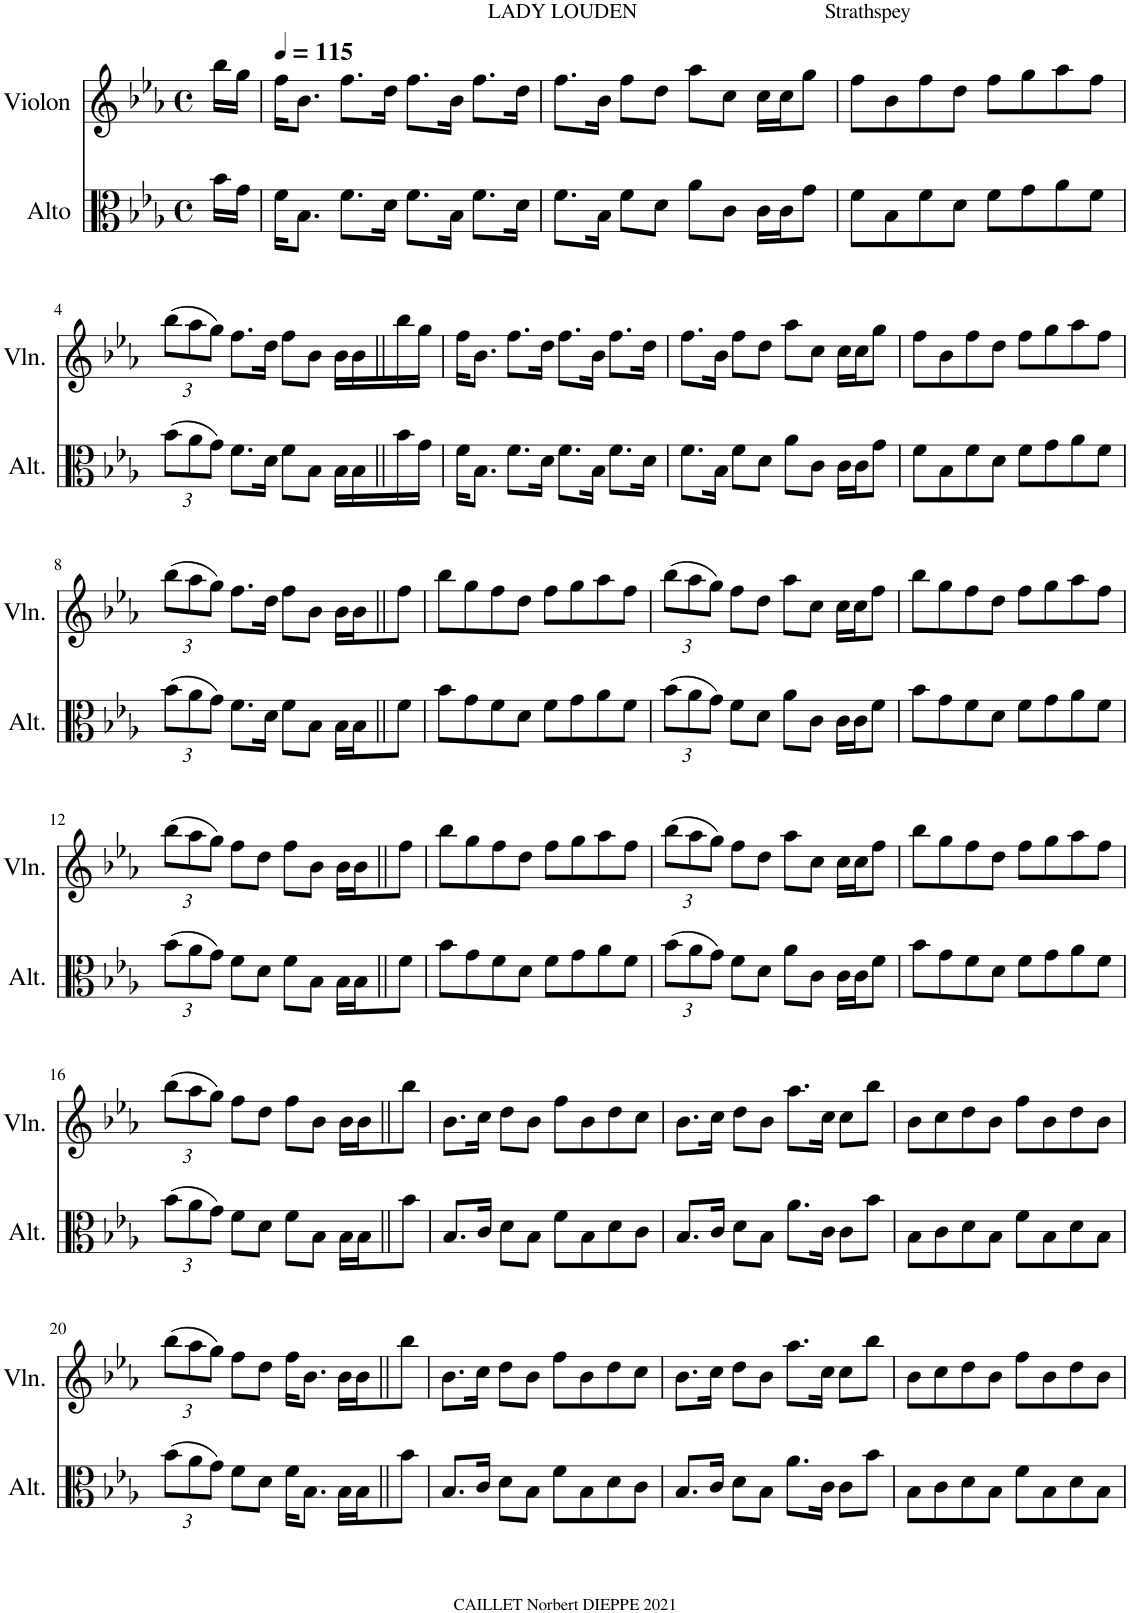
**kern	**kern
*part2	*part1
*staff2	*staff1
*I"Alto	*I"Violon
*I'Alt.	*I'Vln.
*clefC3	*clefG2
*k[b-e-a-]	*k[b-e-a-]
*M4/4	*M4/4
*met(c)	*met(c)
=	=
16b-\LL	16bb-\LL
16g\JJ	16gg\JJ
=1	=1
*	*MM115
16f\KL	16ff\KL
8.B-\J	8.b-\J
8.f\L	8.ff\L
16d\Jk	16dd\Jk
8.f\L	8.ff\L
16B-\Jk	16b-\Jk
!	!LO:TX:a:t=LADY LOUDEN
8.f\L	8.ff\L
16d\Jk	16dd\Jk
=2	=2
8.f\L	8.ff\L
16B-\Jk	16b-\Jk
8f\L	8ff\L
8d\J	8dd\J
8a-\L	8aa-\L
8c\J	8cc\J
16c\LL	16cc\LL
16c\J	16cc\J
8g\J	8gg\J
=3	=3
!	!LO:TX:a:t=Strathspey
8f\L	8ff\L
8B-\	8b-\
8f\	8ff\
8d\J	8dd\J
8f\L	8ff\L
8g\	8gg\
8a-\	8aa-\
8f\J	8ff\J
!!LO:LB:g=z
=4	=4
*Xbrackettup	*Xbrackettup
(12b-\L	(12bb-\L
12a-\	12aa-\
12g\J)	12gg\J)
8.f\L	8.ff\L
16d\Jk	16dd\Jk
8f\L	8ff\L
8B-\J	8b-\J
16B-\LL	16b-\LL
16B-\	16b-\
16b-\	16bb-\
16g\JJ	16gg\JJ
=5	=5
16f\KL	16ff\KL
8.B-\J	8.b-\J
8.f\L	8.ff\L
16d\Jk	16dd\Jk
8.f\L	8.ff\L
16B-\Jk	16b-\Jk
8.f\L	8.ff\L
16d\Jk	16dd\Jk
=6	=6
8.f\L	8.ff\L
16B-\Jk	16b-\Jk
8f\L	8ff\L
8d\J	8dd\J
8a-\L	8aa-\L
8c\J	8cc\J
16c\LL	16cc\LL
16c\J	16cc\J
8g\J	8gg\J
=7	=7
8f\L	8ff\L
8B-\	8b-\
8f\	8ff\
8d\J	8dd\J
8f\L	8ff\L
8g\	8gg\
8a-\	8aa-\
8f\J	8ff\J
!!LO:LB:g=z
=8	=8
(12b-\L	(12bb-\L
12a-\	12aa-\
12g\J)	12gg\J)
8.f\L	8.ff\L
16d\Jk	16dd\Jk
8f\L	8ff\L
8B-\J	8b-\J
16B-\LL	16b-\LL
16B-\J	16b-\J
8f\J	8ff\J
=9	=9
8b-\L	8bb-\L
8g\	8gg\
8f\	8ff\
8d\J	8dd\J
8f\L	8ff\L
8g\	8gg\
8a-\	8aa-\
8f\J	8ff\J
=10	=10
(12b-\L	(12bb-\L
12a-\	12aa-\
12g\J)	12gg\J)
8f\L	8ff\L
8d\J	8dd\J
8a-\L	8aa-\L
8c\J	8cc\J
16c\LL	16cc\LL
16c\J	16cc\J
8f\J	8ff\J
=11	=11
8b-\L	8bb-\L
8g\	8gg\
8f\	8ff\
8d\J	8dd\J
8f\L	8ff\L
8g\	8gg\
8a-\	8aa-\
8f\J	8ff\J
!!LO:LB:g=z
=12	=12
(12b-\L	(12bb-\L
12a-\	12aa-\
12g\J)	12gg\J)
8f\L	8ff\L
8d\J	8dd\J
8f\L	8ff\L
8B-\J	8b-\J
16B-\LL	16b-\LL
16B-\J	16b-\J
8f\J	8ff\J
=13	=13
8b-\L	8bb-\L
8g\	8gg\
8f\	8ff\
8d\J	8dd\J
8f\L	8ff\L
8g\	8gg\
8a-\	8aa-\
8f\J	8ff\J
=14	=14
(12b-\L	(12bb-\L
12a-\	12aa-\
12g\J)	12gg\J)
8f\L	8ff\L
8d\J	8dd\J
8a-\L	8aa-\L
8c\J	8cc\J
16c\LL	16cc\LL
16c\J	16cc\J
8f\J	8ff\J
=15	=15
8b-\L	8bb-\L
8g\	8gg\
8f\	8ff\
8d\J	8dd\J
8f\L	8ff\L
8g\	8gg\
8a-\	8aa-\
8f\J	8ff\J
!!LO:LB:g=z
=16	=16
(12b-\L	(12bb-\L
12a-\	12aa-\
12g\J)	12gg\J)
8f\L	8ff\L
8d\J	8dd\J
8f\L	8ff\L
8B-\J	8b-\J
16B-\LL	16b-\LL
16B-\J	16b-\J
8b-\J	8bb-\J
=17	=17
8.B-/L	8.b-\L
16c/Jk	16cc\Jk
8d\L	8dd\L
8B-\J	8b-\J
8f\L	8ff\L
8B-\	8b-\
8d\	8dd\
8c\J	8cc\J
=18	=18
8.B-/L	8.b-\L
16c/Jk	16cc\Jk
8d\L	8dd\L
8B-\J	8b-\J
8.a-\L	8.aa-\L
16c\Jk	16cc\Jk
8c\L	8cc\L
8b-\J	8bb-\J
=19	=19
8B-\L	8b-\L
8c\	8cc\
8d\	8dd\
8B-\J	8b-\J
8f\L	8ff\L
8B-\	8b-\
8d\	8dd\
8B-\J	8b-\J
!!LO:LB:g=z
=20	=20
(12b-\L	(12bb-\L
12a-\	12aa-\
12g\J)	12gg\J)
8f\L	8ff\L
8d\J	8dd\J
16f\KL	16ff\KL
8.B-\J	8.b-\J
16B-\LL	16b-\LL
16B-\J	16b-\J
8b-\J	8bb-\J
=21	=21
8.B-/L	8.b-\L
16c/Jk	16cc\Jk
8d\L	8dd\L
8B-\J	8b-\J
8f\L	8ff\L
8B-\	8b-\
8d\	8dd\
8c\J	8cc\J
=22	=22
8.B-/L	8.b-\L
16c/Jk	16cc\Jk
8d\L	8dd\L
8B-\J	8b-\J
8.a-\L	8.aa-\L
16c\Jk	16cc\Jk
8c\L	8cc\L
8b-\J	8bb-\J
=23	=23
8B-\L	8b-\L
8c\	8cc\
8d\	8dd\
8B-\J	8b-\J
8f\L	8ff\L
8B-\	8b-\
8d\	8dd\
8B-\J	8b-\J
=	=
*-	*-
